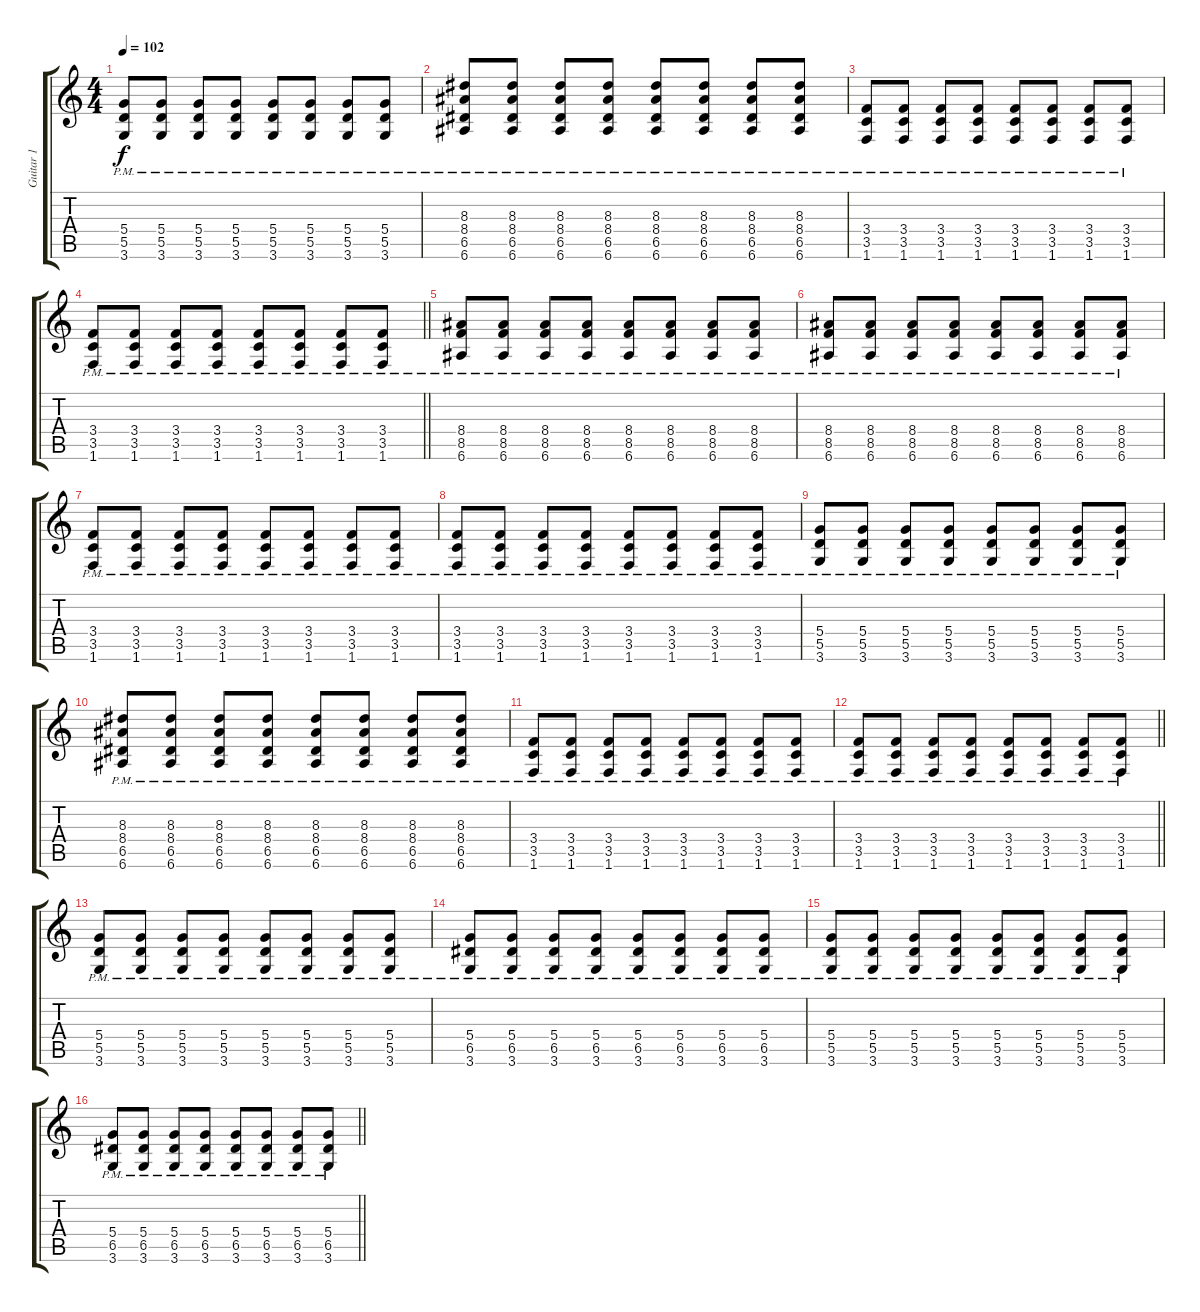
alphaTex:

\track ("Guitar 1" "Guitar 1") {instrument overdrivenguitar}
\staff {score tabs}
\tuning (E4 B3 G3 D3 A2 E2) {hide}
\ts (4 4)
\tempo 102
\clef g2
\ks c
(5.4{pm} 5.5{pm} 3.6{pm}).8{dy f} (5.4{pm} 5.5{pm} 3.6{pm}).8 (5.4{pm} 5.5{pm} 3.6{pm}).8 (5.4{pm} 5.5{pm} 3.6{pm}).8 (5.4{pm} 5.5{pm} 3.6{pm}).8 (5.4{pm} 5.5{pm} 3.6{pm}).8 (5.4{pm} 5.5{pm} 3.6{pm}).8 (5.4{pm} 5.5{pm} 3.6{pm}).8 |
(8.3{pm} 8.4{pm} 6.5{pm} 6.6{pm}).8 (8.3{pm} 8.4{pm} 6.5{pm} 6.6{pm}).8 (8.3{pm} 8.4{pm} 6.5{pm} 6.6{pm}).8 (8.3{pm} 8.4{pm} 6.5{pm} 6.6{pm}).8 (8.3{pm} 8.4{pm} 6.5{pm} 6.6{pm}).8 (8.3{pm} 8.4{pm} 6.5{pm} 6.6{pm}).8 (8.3{pm} 8.4{pm} 6.5{pm} 6.6{pm}).8 (8.3{pm} 8.4{pm} 6.5{pm} 6.6{pm}).8 |
(3.4{pm} 3.5{pm} 1.6{pm}).8 (3.4{pm} 3.5{pm} 1.6{pm}).8 (3.4{pm} 3.5{pm} 1.6{pm}).8 (3.4{pm} 3.5{pm} 1.6{pm}).8 (3.4{pm} 3.5{pm} 1.6{pm}).8 (3.4{pm} 3.5{pm} 1.6{pm}).8 (3.4{pm} 3.5{pm} 1.6{pm}).8 (3.4{pm} 3.5{pm} 1.6{pm}).8 |
\barLineRight lightlight
(3.4{pm} 3.5{pm} 1.6{pm}).8 (3.4{pm} 3.5{pm} 1.6{pm}).8 (3.4{pm} 3.5{pm} 1.6{pm}).8 (3.4{pm} 3.5{pm} 1.6{pm}).8 (3.4{pm} 3.5{pm} 1.6{pm}).8 (3.4{pm} 3.5{pm} 1.6{pm}).8 (3.4{pm} 3.5{pm} 1.6{pm}).8 (3.4{pm} 3.5{pm} 1.6{pm}).8 |
(8.4{pm} 8.5{pm} 6.6{pm}).8 (8.4{pm} 8.5{pm} 6.6{pm}).8 (8.4{pm} 8.5{pm} 6.6{pm}).8 (8.4{pm} 8.5{pm} 6.6{pm}).8 (8.4{pm} 8.5{pm} 6.6{pm}).8 (8.4{pm} 8.5{pm} 6.6{pm}).8 (8.4{pm} 8.5{pm} 6.6{pm}).8 (8.4{pm} 8.5{pm} 6.6{pm}).8 |
(8.4{pm} 8.5{pm} 6.6{pm}).8 (8.4{pm} 8.5{pm} 6.6{pm}).8 (8.4{pm} 8.5{pm} 6.6{pm}).8 (8.4{pm} 8.5{pm} 6.6{pm}).8 (8.4{pm} 8.5{pm} 6.6{pm}).8 (8.4{pm} 8.5{pm} 6.6{pm}).8 (8.4{pm} 8.5{pm} 6.6{pm}).8 (8.4{pm} 8.5{pm} 6.6{pm}).8 |
(3.4{pm} 3.5{pm} 1.6{pm}).8 (3.4{pm} 3.5{pm} 1.6{pm}).8 (3.4{pm} 3.5{pm} 1.6{pm}).8 (3.4{pm} 3.5{pm} 1.6{pm}).8 (3.4{pm} 3.5{pm} 1.6{pm}).8 (3.4{pm} 3.5{pm} 1.6{pm}).8 (3.4{pm} 3.5{pm} 1.6{pm}).8 (3.4{pm} 3.5{pm} 1.6{pm}).8 |
(3.4{pm} 3.5{pm} 1.6{pm}).8 (3.4{pm} 3.5{pm} 1.6{pm}).8 (3.4{pm} 3.5{pm} 1.6{pm}).8 (3.4{pm} 3.5{pm} 1.6{pm}).8 (3.4{pm} 3.5{pm} 1.6{pm}).8 (3.4{pm} 3.5{pm} 1.6{pm}).8 (3.4{pm} 3.5{pm} 1.6{pm}).8 (3.4{pm} 3.5{pm} 1.6{pm}).8 |
(5.4{pm} 5.5{pm} 3.6{pm}).8 (5.4{pm} 5.5{pm} 3.6{pm}).8 (5.4{pm} 5.5{pm} 3.6{pm}).8 (5.4{pm} 5.5{pm} 3.6{pm}).8 (5.4{pm} 5.5{pm} 3.6{pm}).8 (5.4{pm} 5.5{pm} 3.6{pm}).8 (5.4{pm} 5.5{pm} 3.6{pm}).8 (5.4{pm} 5.5{pm} 3.6{pm}).8 |
(8.3{pm} 8.4{pm} 6.5{pm} 6.6{pm}).8 (8.3{pm} 8.4{pm} 6.5{pm} 6.6{pm}).8 (8.3{pm} 8.4{pm} 6.5{pm} 6.6{pm}).8 (8.3{pm} 8.4{pm} 6.5{pm} 6.6{pm}).8 (8.3{pm} 8.4{pm} 6.5{pm} 6.6{pm}).8 (8.3{pm} 8.4{pm} 6.5{pm} 6.6{pm}).8 (8.3{pm} 8.4{pm} 6.5{pm} 6.6{pm}).8 (8.3{pm} 8.4{pm} 6.5{pm} 6.6{pm}).8 |
(3.4{pm} 3.5{pm} 1.6{pm}).8 (3.4{pm} 3.5{pm} 1.6{pm}).8 (3.4{pm} 3.5{pm} 1.6{pm}).8 (3.4{pm} 3.5{pm} 1.6{pm}).8 (3.4{pm} 3.5{pm} 1.6{pm}).8 (3.4{pm} 3.5{pm} 1.6{pm}).8 (3.4{pm} 3.5{pm} 1.6{pm}).8 (3.4{pm} 3.5{pm} 1.6{pm}).8 |
\barLineRight lightlight
(3.4{pm} 3.5{pm} 1.6{pm}).8 (3.4{pm} 3.5{pm} 1.6{pm}).8 (3.4{pm} 3.5{pm} 1.6{pm}).8 (3.4{pm} 3.5{pm} 1.6{pm}).8 (3.4{pm} 3.5{pm} 1.6{pm}).8 (3.4{pm} 3.5{pm} 1.6{pm}).8 (3.4{pm} 3.5{pm} 1.6{pm}).8 (3.4{pm} 3.5{pm} 1.6{pm}).8 |
(5.4{pm} 5.5{pm} 3.6{pm}).8 (5.4{pm} 5.5{pm} 3.6{pm}).8 (5.4{pm} 5.5{pm} 3.6{pm}).8 (5.4{pm} 5.5{pm} 3.6{pm}).8 (5.4{pm} 5.5{pm} 3.6{pm}).8 (5.4{pm} 5.5{pm} 3.6{pm}).8 (5.4{pm} 5.5{pm} 3.6{pm}).8 (5.4{pm} 5.5{pm} 3.6{pm}).8 |
(5.4{pm} 6.5{pm} 3.6{pm}).8 (5.4{pm} 6.5{pm} 3.6{pm}).8 (5.4{pm} 6.5{pm} 3.6{pm}).8 (5.4{pm} 6.5{pm} 3.6{pm}).8 (5.4{pm} 6.5{pm} 3.6{pm}).8 (5.4{pm} 6.5{pm} 3.6{pm}).8 (5.4{pm} 6.5{pm} 3.6{pm}).8 (5.4{pm} 6.5{pm} 3.6{pm}).8 |
(5.4{pm} 5.5{pm} 3.6{pm}).8 (5.4{pm} 5.5{pm} 3.6{pm}).8 (5.4{pm} 5.5{pm} 3.6{pm}).8 (5.4{pm} 5.5{pm} 3.6{pm}).8 (5.4{pm} 5.5{pm} 3.6{pm}).8 (5.4{pm} 5.5{pm} 3.6{pm}).8 (5.4{pm} 5.5{pm} 3.6{pm}).8 (5.4{pm} 5.5{pm} 3.6{pm}).8 |
\barLineRight lightlight
(5.4{pm} 6.5{pm} 3.6{pm}).8 (5.4{pm} 6.5{pm} 3.6{pm}).8 (5.4{pm} 6.5{pm} 3.6{pm}).8 (5.4{pm} 6.5{pm} 3.6{pm}).8 (5.4{pm} 6.5{pm} 3.6{pm}).8 (5.4{pm} 6.5{pm} 3.6{pm}).8 (5.4{pm} 6.5{pm} 3.6{pm}).8 (5.4{pm} 6.5{pm} 3.6{pm}).8
